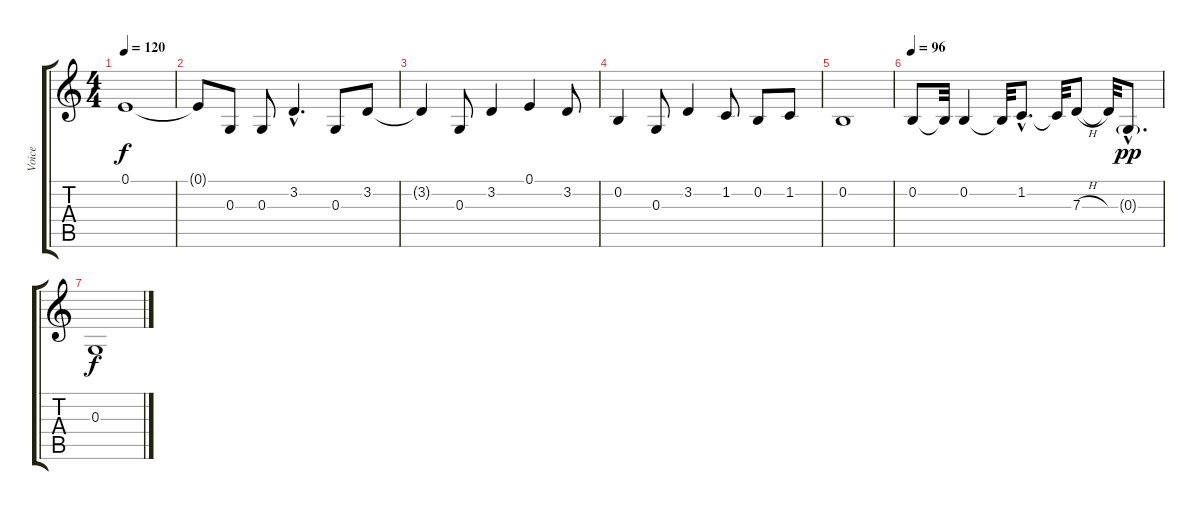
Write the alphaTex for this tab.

\track ("Voice" "Voice") {instrument brightacousticpiano}
\staff {score tabs}
\tuning (E4 B3 G3 D3 A2 E2) {hide}
\ts (4 4)
\tempo 120
\clef g2
\ks c
0.1.1{dy f} |
0.1{t}.8 0.3.8 0.3.8 3.2{hac}.4{d} 0.3.8 3.2.8 |
3.2{t}.4 0.3.8 3.2.4 0.1.4 3.2.8 |
0.2.4 0.3.8 3.2.4 1.2.8 0.2.8 1.2.8 |
0.2.1 |
\tempo 96
0.2.8 0.2{t}.32 0.2.4 0.2{t}.32 1.2{hac}.8{d} 1.2{t}.32 7.3{h}.8 7.3{t}.32 0.3{g hac}.8{d dy pp} |
0.3.1{dy f}
